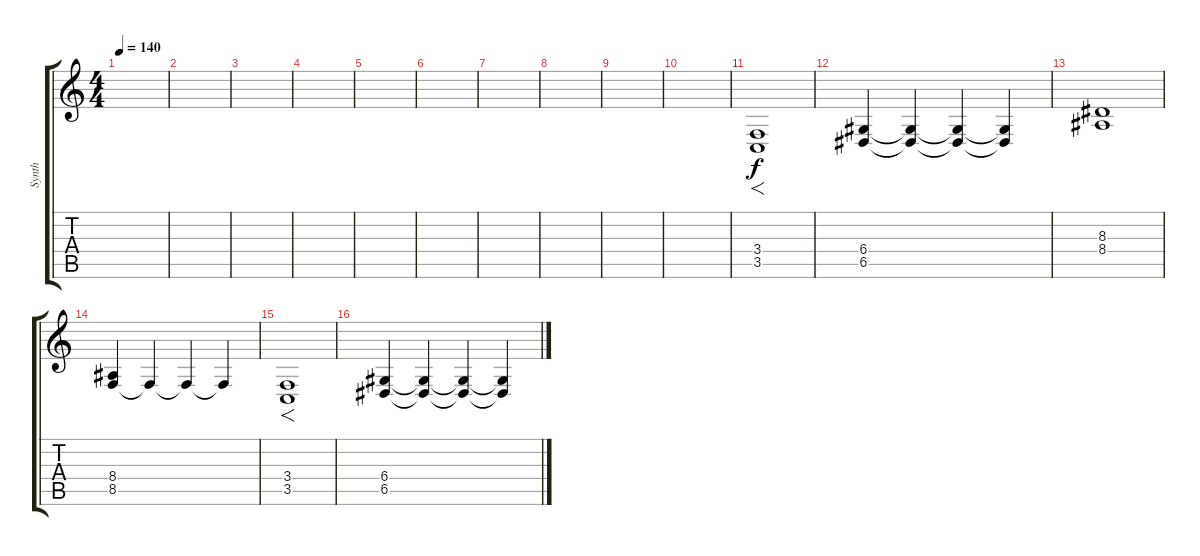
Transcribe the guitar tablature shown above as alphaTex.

\track ("Synth" "Synth") {instrument pad2warm}
\staff {score tabs}
\tuning (E4 B3 G3 D3 A2 E2) {hide}
\ts (4 4)
\tempo 140
\clef g2
\ks c
|
|
|
|
|
|
|
|
|
|
(3.4 3.5).1{f volume 13} |
(6.4 6.5).4 (6.4{t} 6.5{t}).4{volume 12} (6.4{t} 6.5{t}).4{volume 11} (6.4{t} 6.5{t}).4{volume 10} |
(8.3 8.4).1{volume 7} |
(8.4 8.5).4{volume 9} 8.5{t}.4{volume 10} 8.5{t}.4{volume 11} 8.5{t}.4{volume 12} |
(3.4 3.5).1{f volume 13} |
(6.4 6.5).4 (6.4{t} 6.5{t}).4{volume 12} (6.4{t} 6.5{t}).4{volume 11} (6.4{t} 6.5{t}).4{volume 10}
